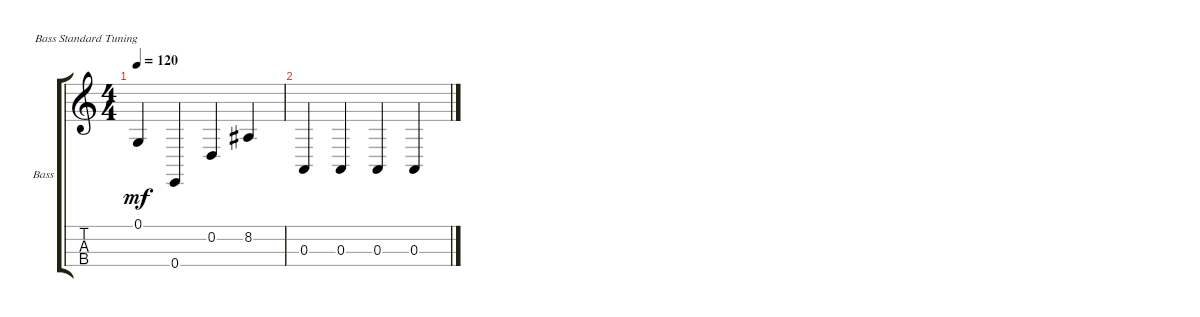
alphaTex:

\bracketExtendMode groupsimilarinstruments
\firstSystemTrackNameOrientation horizontal
\otherSystemsTrackNameOrientation horizontal
\track ("Bass Guitar" "Bass") {instrument acousticgrandpiano}
\staff {score tabs}
\tuning (G2 D2 A1 E1)
\displaytranspose 12
\ts (4 4)
\tempo 120
\clef g2
\ks c
0.1.4{dy mf instrument acousticgrandpiano} 0.4.4 0.2.4 8.2.4 |
0.3.4 0.3.4 0.3.4 0.3.4
